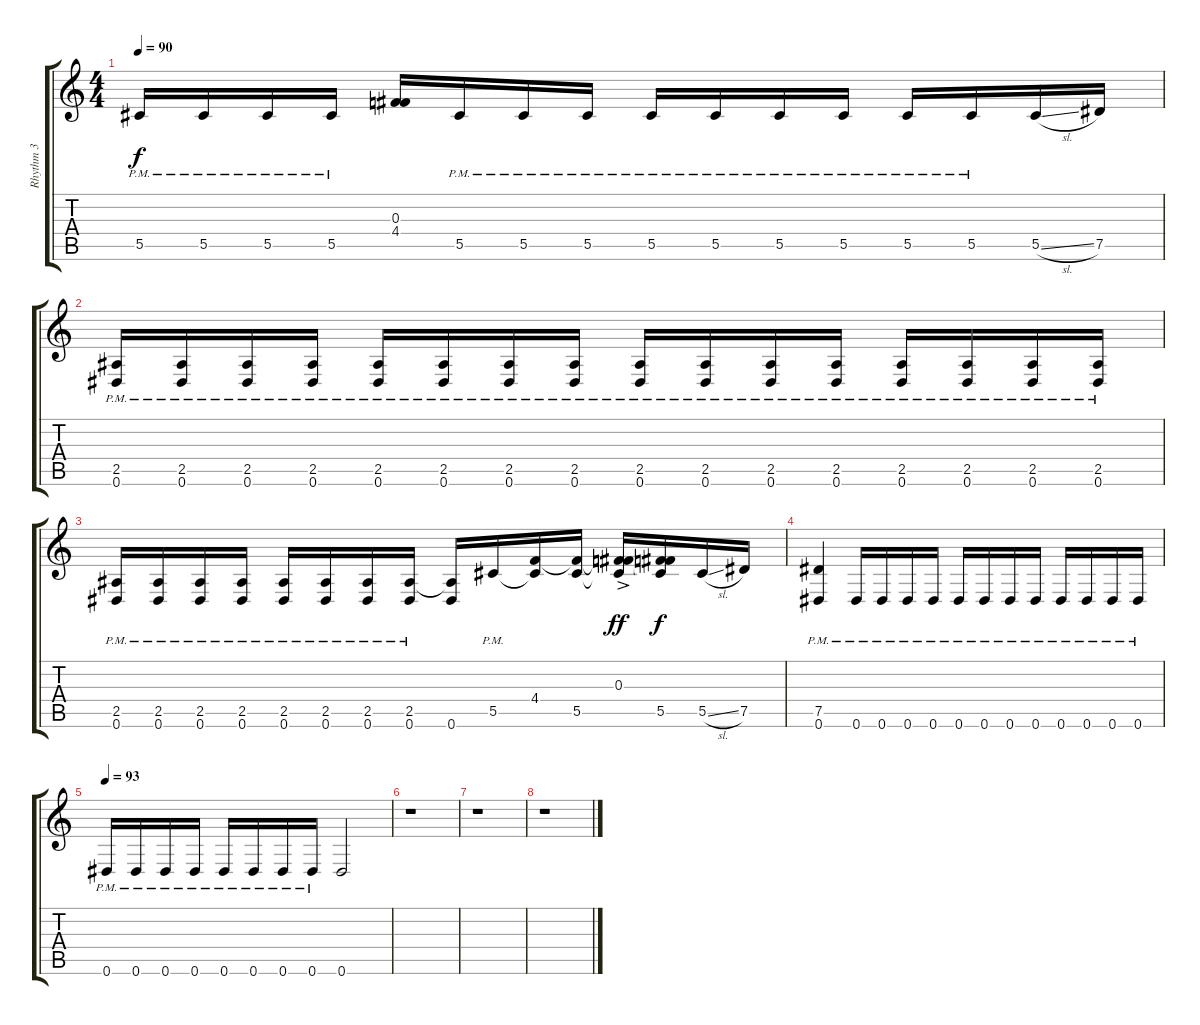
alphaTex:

\track ("Rhythm 3" "Rhythm 3") {instrument electricguitarclean}
\staff {score tabs}
\tuning (Eb4 Bb3 Gb3 Db3 Ab2 Eb2) {hide}
\ts (4 4)
\tempo 90
\clef g2
\ks c
5.5{pm}.16{dy f} 5.5{pm}.16 5.5{pm}.16 5.5{pm}.16 (0.3 4.4).16 5.5{pm}.16 5.5{pm}.16 5.5{pm}.16 5.5{pm}.16 5.5{pm}.16 5.5{pm}.16 5.5{pm}.16 5.5{pm}.16 5.5{pm}.16 5.5{sl}.16 7.5.16 |
(2.5{pm} 0.6{pm}).16 (2.5{pm} 0.6{pm}).16 (2.5{pm} 0.6{pm}).16 (2.5{pm} 0.6{pm}).16 (2.5{pm} 0.6{pm}).16 (2.5{pm} 0.6{pm}).16 (2.5{pm} 0.6{pm}).16 (2.5{pm} 0.6{pm}).16 (2.5{pm} 0.6{pm}).16 (2.5{pm} 0.6{pm}).16 (2.5{pm} 0.6{pm}).16 (2.5{pm} 0.6{pm}).16 (2.5{pm} 0.6{pm}).16 (2.5{pm} 0.6{pm}).16 (2.5{pm} 0.6{pm}).16 (2.5{pm} 0.6{pm}).16 |
(2.5{pm} 0.6{pm}).16 (2.5{pm} 0.6{pm}).16 (2.5{pm} 0.6{pm}).16 (2.5{pm} 0.6{pm}).16 (2.5{pm} 0.6{pm}).16 (2.5{pm} 0.6{pm}).16 (2.5{pm} 0.6{pm}).16 (2.5{pm} 0.6{pm}).16 (2.5{t} 0.6).16 5.5{pm}.16 (4.4 5.5{t}).16 (4.4{t} 5.5).16 (0.3{ac} 4.4{t} 5.5{t}).16{dy ff} (0.3{t} 4.4{t} 5.5).16{dy f} 5.5{sl}.16 7.5.16 |
(7.5 0.6{pm}).4 0.6{pm}.16 0.6{pm}.16 0.6{pm}.16 0.6{pm}.16 0.6{pm}.16 0.6{pm}.16 0.6{pm}.16 0.6{pm}.16 0.6{pm}.16 0.6{pm}.16 0.6{pm}.16 0.6{pm}.16 |
\tempo 93
0.6{pm}.16 0.6{pm}.16 0.6{pm}.16 0.6{pm}.16 0.6{pm}.16 0.6{pm}.16 0.6{pm}.16 0.6{pm}.16 0.6.2 |
r.1 |
r.1 |
r.1
